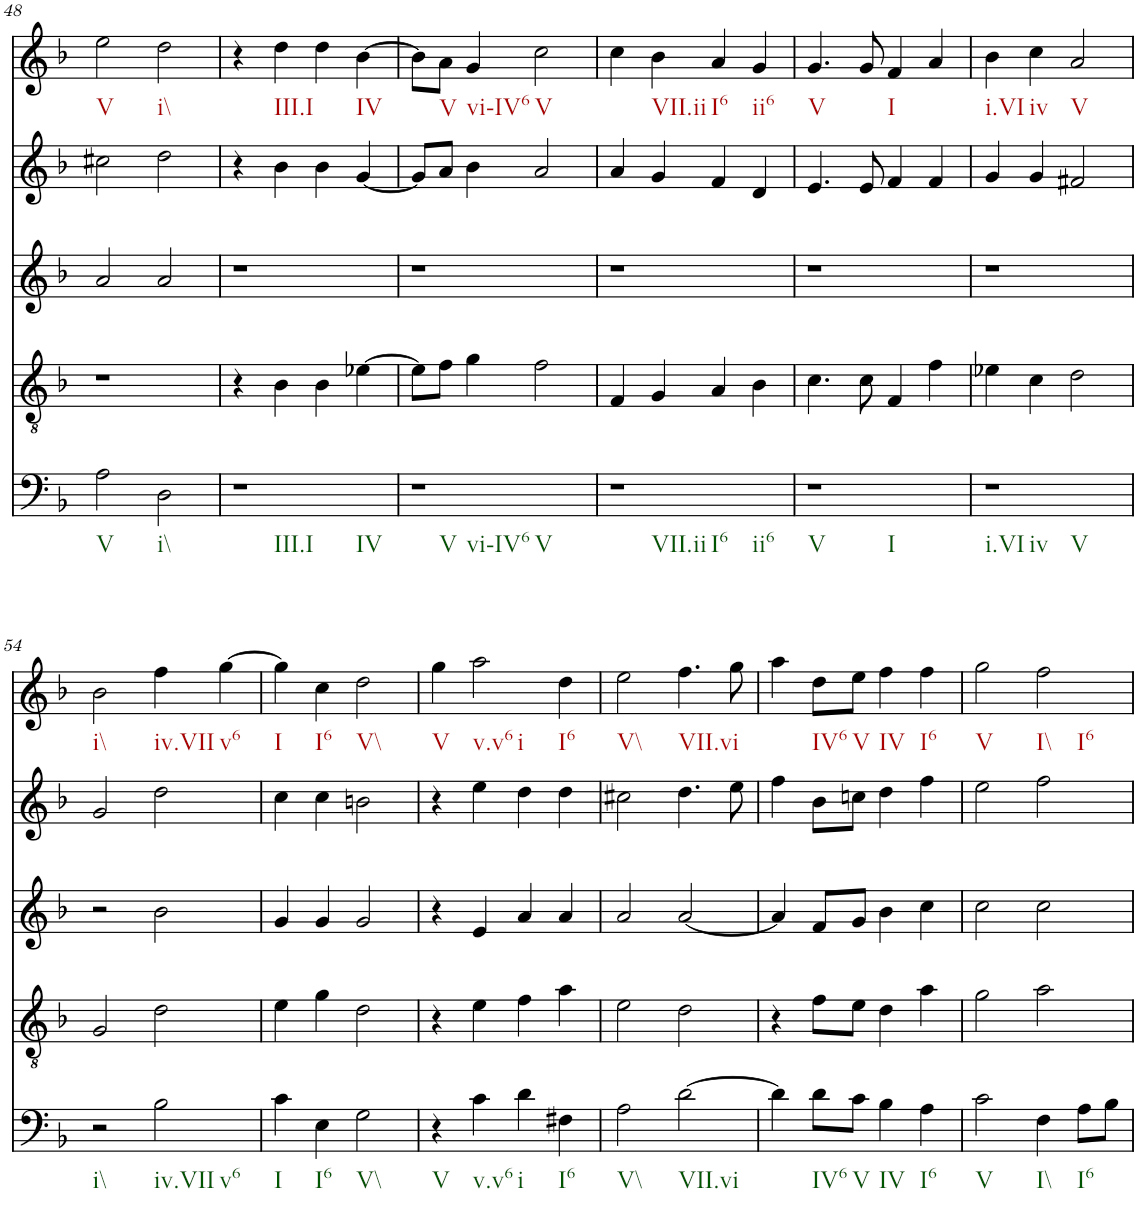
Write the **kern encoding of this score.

**kern	**kern	**kern	**kern	**kern
*part5	*part4	*part3	*part2	*part1
*staff5	*staff4	*staff3	*staff2	*staff1
*I"vox	*I"vox	*I"vox	*I"vox	*I"vox
!!LO:PB:g=z
*clefF4	*clefGv2	*clefG2	*clefG2	*clefG2
*k[b-]	*k[b-]	*k[b-]	*k[b-]	*k[b-]
*M4/4	*M4/4	*M4/4	*M4/4	*M4/4
=48	=48	=48	=48	=48
2A\	1r	2a/	2cc#X\	2ee\
2D\	.	2a/	2dd\	2dd\
=49	=49	=49	=49	=49
1r	4r	1r	4r	4r
.	4B-\	.	4b-\	4dd\
.	4B-\	.	4b-\	4dd\
.	[4e-X\	.	[4g/	[4b-\
=50	=50	=50	=50	=50
1r	8e-\L]	1r	8g/L]	8b-\L]
.	8f\J	.	8a/J	8a\J
.	4g\	.	4b-\	4g/
.	2f\	.	2a/	2cc\
=51	=51	=51	=51	=51
1r	4F/	1r	4a/	4cc\
.	4G/	.	4g/	4b-\
.	4A/	.	4f/	4a/
.	4B-\	.	4d/	4g/
=52	=52	=52	=52	=52
1r	4.c\	1r	4.e/	4.g/
.	8c\	.	8e/	8g/
.	4F/	.	4f/	4f/
.	4f\	.	4f/	4a/
=53	=53	=53	=53	=53
1r	4e-X\	1r	4g/	4b-\
.	4c\	.	4g/	4cc\
.	2d\	.	2f#X/	2a/
!!LO:LB:g=z
=54	=54	=54	=54	=54
2r	2G/	2r	2g/	2b-\
2B-\	2d\	2b-\	2dd\	4ff\
.	.	.	.	[4gg\
=55	=55	=55	=55	=55
4c\	4e\	4g/	4cc\	4gg\]
4E\	4g\	4g/	4cc\	4cc\
2G\	2d\	2g/	2bn\	2dd\
=56	=56	=56	=56	=56
4r	4r	4r	4r	4gg\
4c\	4e\	4e/	4ee\	2aa\
4d\	4f\	4a/	4dd\	.
4F#X\	4a\	4a/	4dd\	4dd\
=57	=57	=57	=57	=57
2A\	2e\	2a/	2cc#X\	2ee\
[2d\	2d\	[2a/	4.dd\	4.ff\
.	.	.	8ee\	8gg\
=58	=58	=58	=58	=58
4d\]	4r	4a/]	4ff\	4aa\
8d\L	8f\L	8f/L	8b-\L	8dd\L
8c\J	8e\J	8g/J	8ccn\J	8ee\J
4B-\	4d\	4b-\	4dd\	4ff\
4A\	4a\	4cc\	4ff\	4ff\
=59	=59	=59	=59	=59
2c\	2g\	2cc\	2ee\	2gg\
4F\	2a\	2cc\	2ff\	2ff\
8A\L	.	.	.	.
8B-\J	.	.	.	.
=	=	=	=	=
*-	*-	*-	*-	*-
